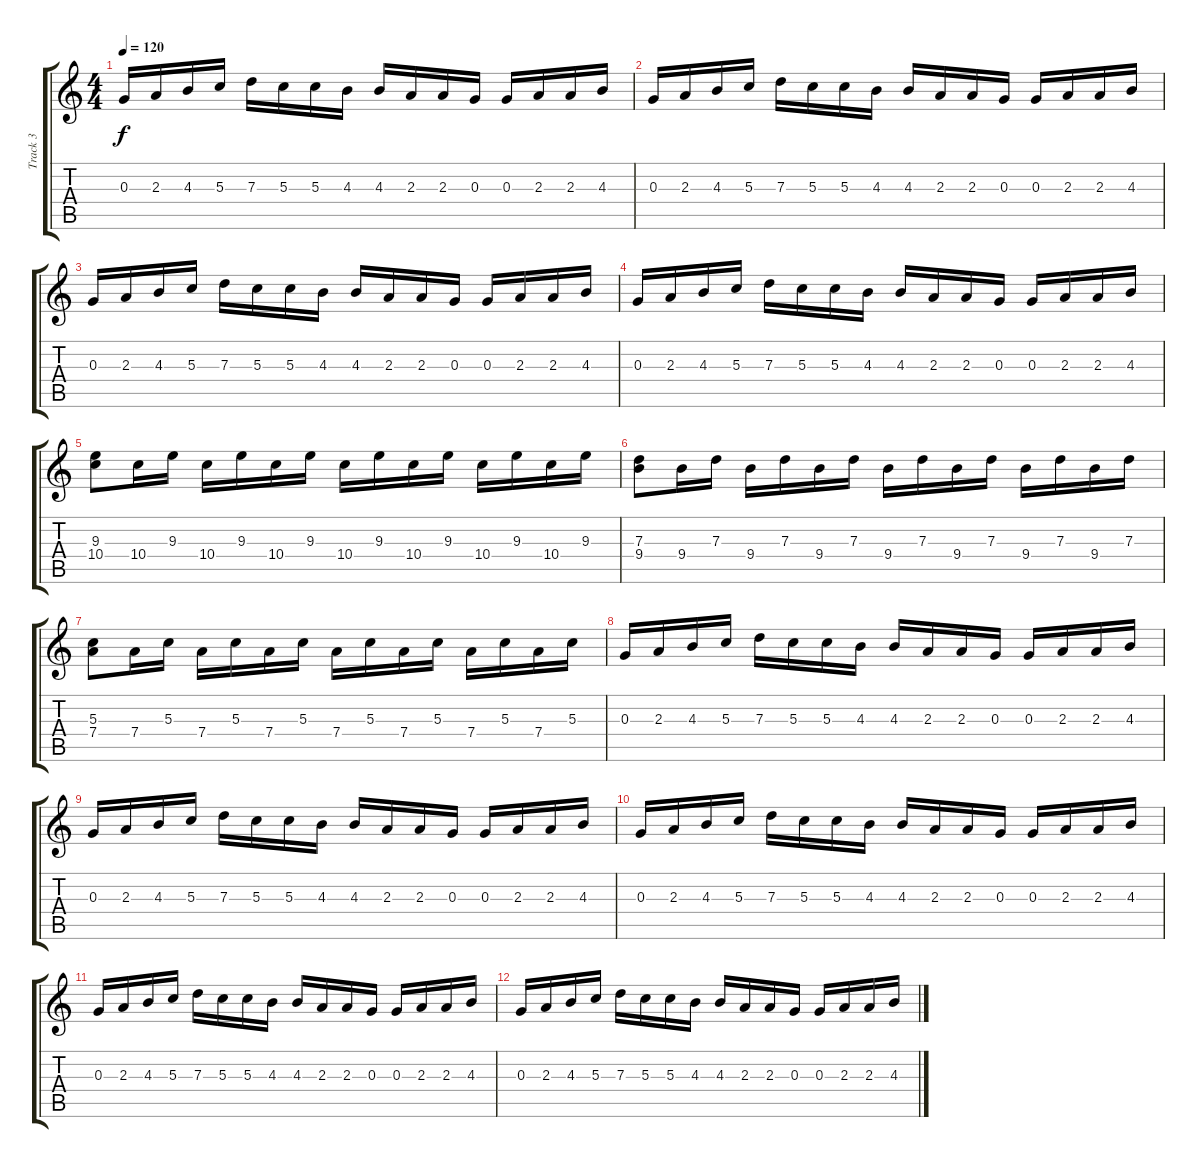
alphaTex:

\track ("Track 3" "Track 3") {instrument overdrivenguitar}
\staff {score tabs}
\tuning (E4 B3 G3 D3 A2 E2) {hide}
\ts (4 4)
\tempo 120
\clef g2
\ks c
0.3.16{dy f} 2.3.16 4.3.16 5.3.16 7.3.16 5.3.16 5.3.16 4.3.16 4.3.16 2.3.16 2.3.16 0.3.16 0.3.16 2.3.16 2.3.16 4.3.16 |
0.3.16 2.3.16 4.3.16 5.3.16 7.3.16 5.3.16 5.3.16 4.3.16 4.3.16 2.3.16 2.3.16 0.3.16 0.3.16 2.3.16 2.3.16 4.3.16 |
0.3.16 2.3.16 4.3.16 5.3.16 7.3.16 5.3.16 5.3.16 4.3.16 4.3.16 2.3.16 2.3.16 0.3.16 0.3.16 2.3.16 2.3.16 4.3.16 |
0.3.16 2.3.16 4.3.16 5.3.16 7.3.16 5.3.16 5.3.16 4.3.16 4.3.16 2.3.16 2.3.16 0.3.16 0.3.16 2.3.16 2.3.16 4.3.16 |
(9.3 10.4).8 10.4.16 9.3.16 10.4.16 9.3.16 10.4.16 9.3.16 10.4.16 9.3.16 10.4.16 9.3.16 10.4.16 9.3.16 10.4.16 9.3.16 |
(7.3 9.4).8 9.4.16 7.3.16 9.4.16 7.3.16 9.4.16 7.3.16 9.4.16 7.3.16 9.4.16 7.3.16 9.4.16 7.3.16 9.4.16 7.3.16 |
(5.3 7.4).8 7.4.16 5.3.16 7.4.16 5.3.16 7.4.16 5.3.16 7.4.16 5.3.16 7.4.16 5.3.16 7.4.16 5.3.16 7.4.16 5.3.16 |
0.3.16 2.3.16 4.3.16 5.3.16 7.3.16 5.3.16 5.3.16 4.3.16 4.3.16 2.3.16 2.3.16 0.3.16 0.3.16 2.3.16 2.3.16 4.3.16 |
0.3.16 2.3.16 4.3.16 5.3.16 7.3.16 5.3.16 5.3.16 4.3.16 4.3.16 2.3.16 2.3.16 0.3.16 0.3.16 2.3.16 2.3.16 4.3.16 |
0.3.16 2.3.16 4.3.16 5.3.16 7.3.16 5.3.16 5.3.16 4.3.16 4.3.16 2.3.16 2.3.16 0.3.16 0.3.16 2.3.16 2.3.16 4.3.16 |
0.3.16 2.3.16 4.3.16 5.3.16 7.3.16 5.3.16 5.3.16 4.3.16 4.3.16 2.3.16 2.3.16 0.3.16 0.3.16 2.3.16 2.3.16 4.3.16 |
0.3.16 2.3.16 4.3.16 5.3.16 7.3.16 5.3.16 5.3.16 4.3.16 4.3.16 2.3.16 2.3.16 0.3.16 0.3.16 2.3.16 2.3.16 4.3.16
